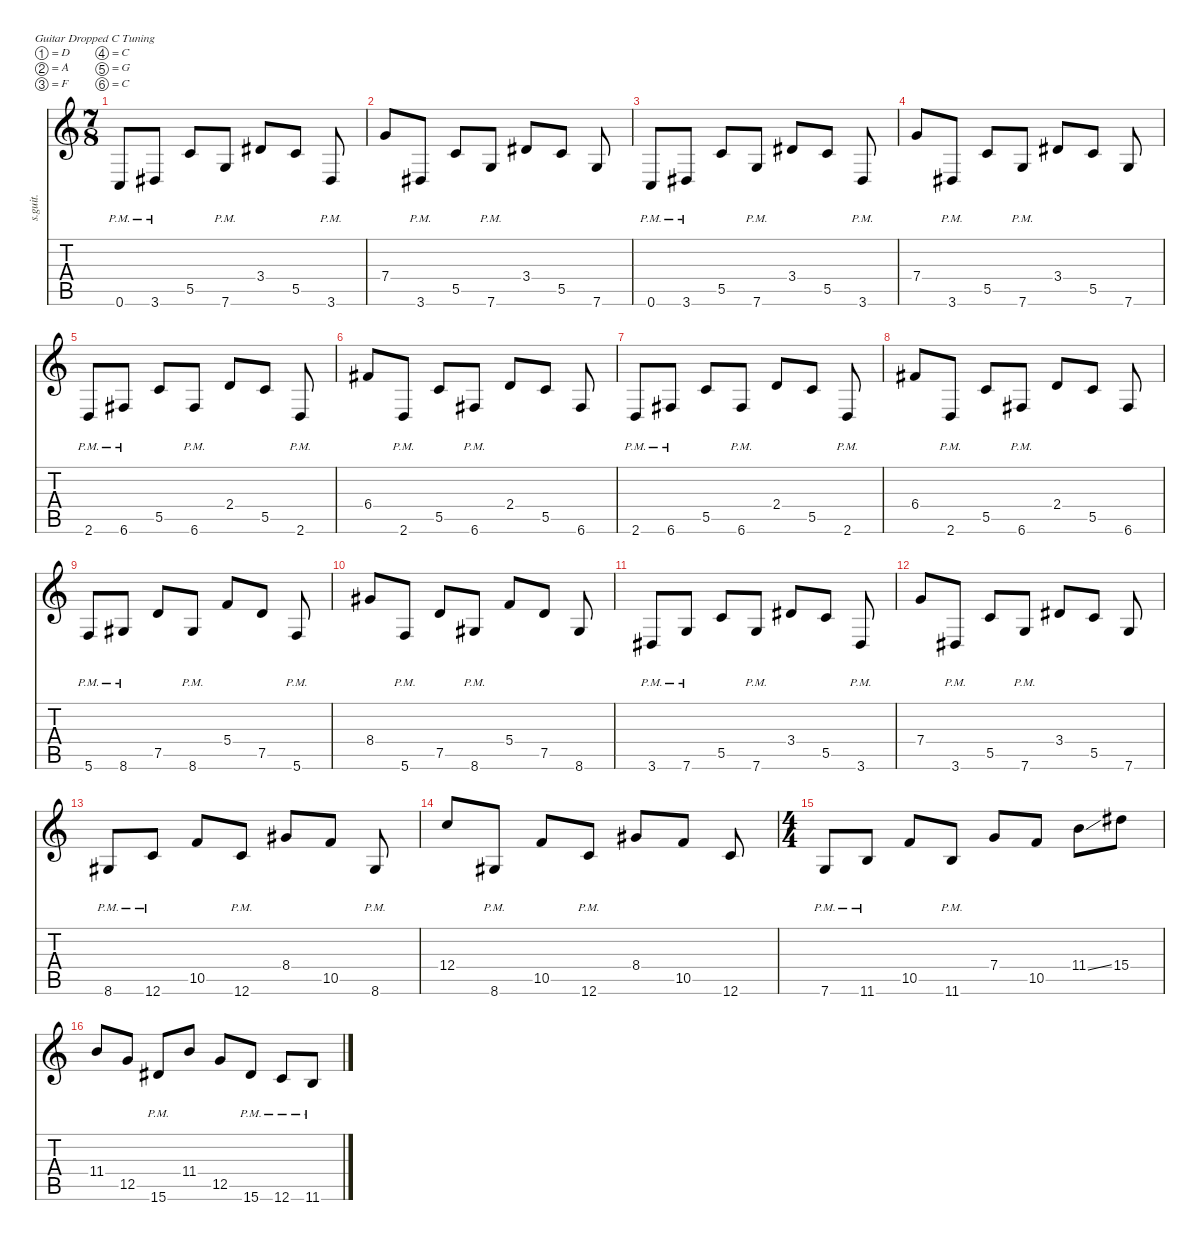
\defaultSystemsLayout 4
\hideDynamics
\bracketExtendMode nobrackets
\track ("Misha \"Bulb\" Mansoor" "s.guit.") {instrument distortionguitar}
\staff {score tabs}
\tuning (D4 A3 F3 C3 G2 C2)
\ts (7 8)
\beaming (8 2 2 2 2)
\tempo (213 hide)
\clef g2
\ks c
0.6{pm}.8{lyrics (0 "") lyrics (1 "") lyrics (2 "") lyrics (3 "") lyrics (4 "") dy mf} 3.6{pm acc #}.8{lyrics (0 "") lyrics (1 "") lyrics (2 "") lyrics (3 "") lyrics (4 "")} 5.5.8{lyrics (0 "") lyrics (1 "") lyrics (2 "") lyrics (3 "") lyrics (4 "")} 7.6{pm}.8{lyrics (0 "") lyrics (1 "") lyrics (2 "") lyrics (3 "") lyrics (4 "")} 3.4{acc #}.8{lyrics (0 "") lyrics (1 "") lyrics (2 "") lyrics (3 "") lyrics (4 "")} 5.5.8{lyrics (0 "") lyrics (1 "") lyrics (2 "") lyrics (3 "") lyrics (4 "")} 3.6{pm acc #}.8{lyrics (0 "") lyrics (1 "") lyrics (2 "") lyrics (3 "") lyrics (4 "")} |
7.4.8{lyrics (0 "") lyrics (1 "") lyrics (2 "") lyrics (3 "") lyrics (4 "")} 3.6{pm acc #}.8{lyrics (0 "") lyrics (1 "") lyrics (2 "") lyrics (3 "") lyrics (4 "")} 5.5.8{lyrics (0 "") lyrics (1 "") lyrics (2 "") lyrics (3 "") lyrics (4 "")} 7.6{pm}.8{lyrics (0 "") lyrics (1 "") lyrics (2 "") lyrics (3 "") lyrics (4 "")} 3.4{acc #}.8{lyrics (0 "") lyrics (1 "") lyrics (2 "") lyrics (3 "") lyrics (4 "")} 5.5.8{lyrics (0 "") lyrics (1 "") lyrics (2 "") lyrics (3 "") lyrics (4 "")} 7.6.8{lyrics (0 "") lyrics (1 "") lyrics (2 "") lyrics (3 "") lyrics (4 "")} |
0.6{pm}.8{lyrics (0 "") lyrics (1 "") lyrics (2 "") lyrics (3 "") lyrics (4 "")} 3.6{pm acc #}.8{lyrics (0 "") lyrics (1 "") lyrics (2 "") lyrics (3 "") lyrics (4 "")} 5.5.8{lyrics (0 "") lyrics (1 "") lyrics (2 "") lyrics (3 "") lyrics (4 "")} 7.6{pm}.8{lyrics (0 "") lyrics (1 "") lyrics (2 "") lyrics (3 "") lyrics (4 "")} 3.4{acc #}.8{lyrics (0 "") lyrics (1 "") lyrics (2 "") lyrics (3 "") lyrics (4 "")} 5.5.8{lyrics (0 "") lyrics (1 "") lyrics (2 "") lyrics (3 "") lyrics (4 "")} 3.6{pm acc #}.8{lyrics (0 "") lyrics (1 "") lyrics (2 "") lyrics (3 "") lyrics (4 "")} |
7.4.8{lyrics (0 "") lyrics (1 "") lyrics (2 "") lyrics (3 "") lyrics (4 "")} 3.6{pm acc #}.8{lyrics (0 "") lyrics (1 "") lyrics (2 "") lyrics (3 "") lyrics (4 "")} 5.5.8{lyrics (0 "") lyrics (1 "") lyrics (2 "") lyrics (3 "") lyrics (4 "")} 7.6{pm}.8{lyrics (0 "") lyrics (1 "") lyrics (2 "") lyrics (3 "") lyrics (4 "")} 3.4{acc #}.8{lyrics (0 "") lyrics (1 "") lyrics (2 "") lyrics (3 "") lyrics (4 "")} 5.5.8{lyrics (0 "") lyrics (1 "") lyrics (2 "") lyrics (3 "") lyrics (4 "")} 7.6.8{lyrics (0 "") lyrics (1 "") lyrics (2 "") lyrics (3 "") lyrics (4 "")} |
2.6{pm}.8{lyrics (0 "") lyrics (1 "") lyrics (2 "") lyrics (3 "") lyrics (4 "")} 6.6{pm acc #}.8{lyrics (0 "") lyrics (1 "") lyrics (2 "") lyrics (3 "") lyrics (4 "")} 5.5.8{lyrics (0 "") lyrics (1 "") lyrics (2 "") lyrics (3 "") lyrics (4 "")} 6.6{pm acc #}.8{lyrics (0 "") lyrics (1 "") lyrics (2 "") lyrics (3 "") lyrics (4 "")} 2.4.8{lyrics (0 "") lyrics (1 "") lyrics (2 "") lyrics (3 "") lyrics (4 "")} 5.5.8{lyrics (0 "") lyrics (1 "") lyrics (2 "") lyrics (3 "") lyrics (4 "")} 2.6{pm}.8{lyrics (0 "") lyrics (1 "") lyrics (2 "") lyrics (3 "") lyrics (4 "")} |
6.4{acc #}.8{lyrics (0 "") lyrics (1 "") lyrics (2 "") lyrics (3 "") lyrics (4 "")} 2.6{pm}.8{lyrics (0 "") lyrics (1 "") lyrics (2 "") lyrics (3 "") lyrics (4 "")} 5.5.8{lyrics (0 "") lyrics (1 "") lyrics (2 "") lyrics (3 "") lyrics (4 "")} 6.6{pm acc #}.8{lyrics (0 "") lyrics (1 "") lyrics (2 "") lyrics (3 "") lyrics (4 "")} 2.4.8{lyrics (0 "") lyrics (1 "") lyrics (2 "") lyrics (3 "") lyrics (4 "")} 5.5.8{lyrics (0 "") lyrics (1 "") lyrics (2 "") lyrics (3 "") lyrics (4 "")} 6.6{acc #}.8{lyrics (0 "") lyrics (1 "") lyrics (2 "") lyrics (3 "") lyrics (4 "")} |
2.6{pm}.8{lyrics (0 "") lyrics (1 "") lyrics (2 "") lyrics (3 "") lyrics (4 "")} 6.6{pm acc #}.8{lyrics (0 "") lyrics (1 "") lyrics (2 "") lyrics (3 "") lyrics (4 "")} 5.5.8{lyrics (0 "") lyrics (1 "") lyrics (2 "") lyrics (3 "") lyrics (4 "")} 6.6{pm acc #}.8{lyrics (0 "") lyrics (1 "") lyrics (2 "") lyrics (3 "") lyrics (4 "")} 2.4.8{lyrics (0 "") lyrics (1 "") lyrics (2 "") lyrics (3 "") lyrics (4 "")} 5.5.8{lyrics (0 "") lyrics (1 "") lyrics (2 "") lyrics (3 "") lyrics (4 "")} 2.6{pm}.8{lyrics (0 "") lyrics (1 "") lyrics (2 "") lyrics (3 "") lyrics (4 "")} |
6.4{acc #}.8{lyrics (0 "") lyrics (1 "") lyrics (2 "") lyrics (3 "") lyrics (4 "")} 2.6{pm}.8{lyrics (0 "") lyrics (1 "") lyrics (2 "") lyrics (3 "") lyrics (4 "")} 5.5.8{lyrics (0 "") lyrics (1 "") lyrics (2 "") lyrics (3 "") lyrics (4 "")} 6.6{pm acc #}.8{lyrics (0 "") lyrics (1 "") lyrics (2 "") lyrics (3 "") lyrics (4 "")} 2.4.8{lyrics (0 "") lyrics (1 "") lyrics (2 "") lyrics (3 "") lyrics (4 "")} 5.5.8{lyrics (0 "") lyrics (1 "") lyrics (2 "") lyrics (3 "") lyrics (4 "")} 6.6{acc #}.8{lyrics (0 "") lyrics (1 "") lyrics (2 "") lyrics (3 "") lyrics (4 "")} |
5.6{pm}.8{lyrics (0 "") lyrics (1 "") lyrics (2 "") lyrics (3 "") lyrics (4 "")} 8.6{pm acc #}.8{lyrics (0 "") lyrics (1 "") lyrics (2 "") lyrics (3 "") lyrics (4 "")} 7.5.8{lyrics (0 "") lyrics (1 "") lyrics (2 "") lyrics (3 "") lyrics (4 "")} 8.6{pm acc #}.8{lyrics (0 "") lyrics (1 "") lyrics (2 "") lyrics (3 "") lyrics (4 "")} 5.4.8{lyrics (0 "") lyrics (1 "") lyrics (2 "") lyrics (3 "") lyrics (4 "")} 7.5.8{lyrics (0 "") lyrics (1 "") lyrics (2 "") lyrics (3 "") lyrics (4 "")} 5.6{pm}.8{lyrics (0 "") lyrics (1 "") lyrics (2 "") lyrics (3 "") lyrics (4 "")} |
8.4{acc #}.8{lyrics (0 "") lyrics (1 "") lyrics (2 "") lyrics (3 "") lyrics (4 "")} 5.6{pm}.8{lyrics (0 "") lyrics (1 "") lyrics (2 "") lyrics (3 "") lyrics (4 "")} 7.5.8{lyrics (0 "") lyrics (1 "") lyrics (2 "") lyrics (3 "") lyrics (4 "")} 8.6{pm acc #}.8{lyrics (0 "") lyrics (1 "") lyrics (2 "") lyrics (3 "") lyrics (4 "")} 5.4.8{lyrics (0 "") lyrics (1 "") lyrics (2 "") lyrics (3 "") lyrics (4 "")} 7.5.8{lyrics (0 "") lyrics (1 "") lyrics (2 "") lyrics (3 "") lyrics (4 "")} 8.6{acc #}.8{lyrics (0 "") lyrics (1 "") lyrics (2 "") lyrics (3 "") lyrics (4 "")} |
3.6{pm acc #}.8{lyrics (0 "") lyrics (1 "") lyrics (2 "") lyrics (3 "") lyrics (4 "")} 7.6{pm}.8{lyrics (0 "") lyrics (1 "") lyrics (2 "") lyrics (3 "") lyrics (4 "")} 5.5.8{lyrics (0 "") lyrics (1 "") lyrics (2 "") lyrics (3 "") lyrics (4 "")} 7.6{pm}.8{lyrics (0 "") lyrics (1 "") lyrics (2 "") lyrics (3 "") lyrics (4 "")} 3.4{acc #}.8{lyrics (0 "") lyrics (1 "") lyrics (2 "") lyrics (3 "") lyrics (4 "")} 5.5.8{lyrics (0 "") lyrics (1 "") lyrics (2 "") lyrics (3 "") lyrics (4 "")} 3.6{pm acc #}.8{lyrics (0 "") lyrics (1 "") lyrics (2 "") lyrics (3 "") lyrics (4 "")} |
7.4.8{lyrics (0 "") lyrics (1 "") lyrics (2 "") lyrics (3 "") lyrics (4 "")} 3.6{pm acc #}.8{lyrics (0 "") lyrics (1 "") lyrics (2 "") lyrics (3 "") lyrics (4 "")} 5.5.8{lyrics (0 "") lyrics (1 "") lyrics (2 "") lyrics (3 "") lyrics (4 "")} 7.6{pm}.8{lyrics (0 "") lyrics (1 "") lyrics (2 "") lyrics (3 "") lyrics (4 "")} 3.4{acc #}.8{lyrics (0 "") lyrics (1 "") lyrics (2 "") lyrics (3 "") lyrics (4 "")} 5.5.8{lyrics (0 "") lyrics (1 "") lyrics (2 "") lyrics (3 "") lyrics (4 "")} 7.6.8{lyrics (0 "") lyrics (1 "") lyrics (2 "") lyrics (3 "") lyrics (4 "")} |
8.6{pm acc #}.8{lyrics (0 "") lyrics (1 "") lyrics (2 "") lyrics (3 "") lyrics (4 "")} 12.6{pm}.8{lyrics (0 "") lyrics (1 "") lyrics (2 "") lyrics (3 "") lyrics (4 "")} 10.5.8{lyrics (0 "") lyrics (1 "") lyrics (2 "") lyrics (3 "") lyrics (4 "")} 12.6{pm}.8{lyrics (0 "") lyrics (1 "") lyrics (2 "") lyrics (3 "") lyrics (4 "")} 8.4{acc #}.8{lyrics (0 "") lyrics (1 "") lyrics (2 "") lyrics (3 "") lyrics (4 "")} 10.5.8{lyrics (0 "") lyrics (1 "") lyrics (2 "") lyrics (3 "") lyrics (4 "")} 8.6{pm acc #}.8{lyrics (0 "") lyrics (1 "") lyrics (2 "") lyrics (3 "") lyrics (4 "")} |
12.4.8{lyrics (0 "") lyrics (1 "") lyrics (2 "") lyrics (3 "") lyrics (4 "")} 8.6{pm acc #}.8{lyrics (0 "") lyrics (1 "") lyrics (2 "") lyrics (3 "") lyrics (4 "")} 10.5.8{lyrics (0 "") lyrics (1 "") lyrics (2 "") lyrics (3 "") lyrics (4 "")} 12.6{pm}.8{lyrics (0 "") lyrics (1 "") lyrics (2 "") lyrics (3 "") lyrics (4 "")} 8.4{acc #}.8{lyrics (0 "") lyrics (1 "") lyrics (2 "") lyrics (3 "") lyrics (4 "")} 10.5.8{lyrics (0 "") lyrics (1 "") lyrics (2 "") lyrics (3 "") lyrics (4 "")} 12.6.8{lyrics (0 "") lyrics (1 "") lyrics (2 "") lyrics (3 "") lyrics (4 "")} |
\ts (4 4)
\beaming (8 2 2 2 2)
7.6{pm}.8{lyrics (0 "") lyrics (1 "") lyrics (2 "") lyrics (3 "") lyrics (4 "")} 11.6{pm}.8{lyrics (0 "") lyrics (1 "") lyrics (2 "") lyrics (3 "") lyrics (4 "")} 10.5.8{lyrics (0 "") lyrics (1 "") lyrics (2 "") lyrics (3 "") lyrics (4 "")} 11.6{pm}.8{lyrics (0 "") lyrics (1 "") lyrics (2 "") lyrics (3 "") lyrics (4 "")} 7.4.8{lyrics (0 "") lyrics (1 "") lyrics (2 "") lyrics (3 "") lyrics (4 "")} 10.5.8{lyrics (0 "") lyrics (1 "") lyrics (2 "") lyrics (3 "") lyrics (4 "")} 11.4{ss}.8{lyrics (0 "") lyrics (1 "") lyrics (2 "") lyrics (3 "") lyrics (4 "")} 15.4{acc #}.8{lyrics (0 "") lyrics (1 "") lyrics (2 "") lyrics (3 "") lyrics (4 "")} |
11.4.8{lyrics (0 "") lyrics (1 "") lyrics (2 "") lyrics (3 "") lyrics (4 "")} 12.5.8{lyrics (0 "") lyrics (1 "") lyrics (2 "") lyrics (3 "") lyrics (4 "")} 15.6{pm acc #}.8{lyrics (0 "") lyrics (1 "") lyrics (2 "") lyrics (3 "") lyrics (4 "")} 11.4.8{lyrics (0 "") lyrics (1 "") lyrics (2 "") lyrics (3 "") lyrics (4 "")} 12.5.8{lyrics (0 "") lyrics (1 "") lyrics (2 "") lyrics (3 "") lyrics (4 "")} 15.6{pm acc #}.8{lyrics (0 "") lyrics (1 "") lyrics (2 "") lyrics (3 "") lyrics (4 "")} 12.6{pm}.8{lyrics (0 "") lyrics (1 "") lyrics (2 "") lyrics (3 "") lyrics (4 "")} 11.6{pm}.8{lyrics (0 "") lyrics (1 "") lyrics (2 "") lyrics (3 "") lyrics (4 "")}
